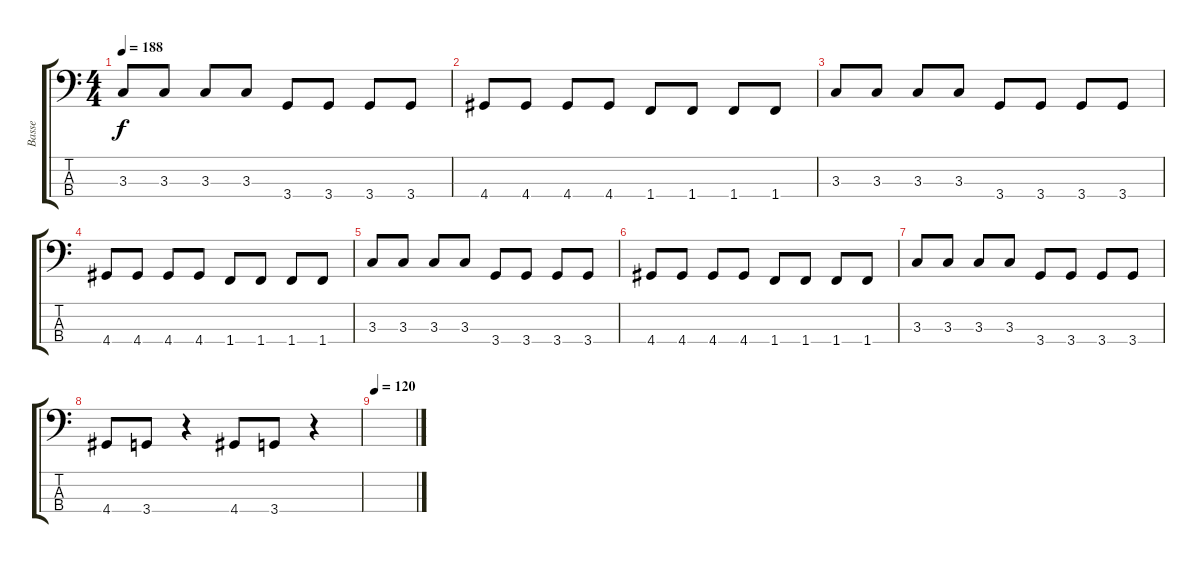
\track ("Basse" "Basse") {instrument electricbasspick}
\staff {score tabs}
\tuning (G2 D2 A1 E1) {hide}
\ts (4 4)
\tempo 188
\clef f4
\ks c
3.3.8{dy f} 3.3.8 3.3.8 3.3.8 3.4.8 3.4.8 3.4.8 3.4.8 |
4.4.8 4.4.8 4.4.8 4.4.8 1.4.8 1.4.8 1.4.8 1.4.8 |
3.3.8 3.3.8 3.3.8 3.3.8 3.4.8 3.4.8 3.4.8 3.4.8 |
4.4.8 4.4.8 4.4.8 4.4.8 1.4.8 1.4.8 1.4.8 1.4.8 |
3.3.8 3.3.8 3.3.8 3.3.8 3.4.8 3.4.8 3.4.8 3.4.8 |
4.4.8 4.4.8 4.4.8 4.4.8 1.4.8 1.4.8 1.4.8 1.4.8 |
3.3.8 3.3.8 3.3.8 3.3.8 3.4.8 3.4.8 3.4.8 3.4.8 |
4.4.8 3.4.8 r.4 4.4.8 3.4.8 r.4 |
\tempo 120
